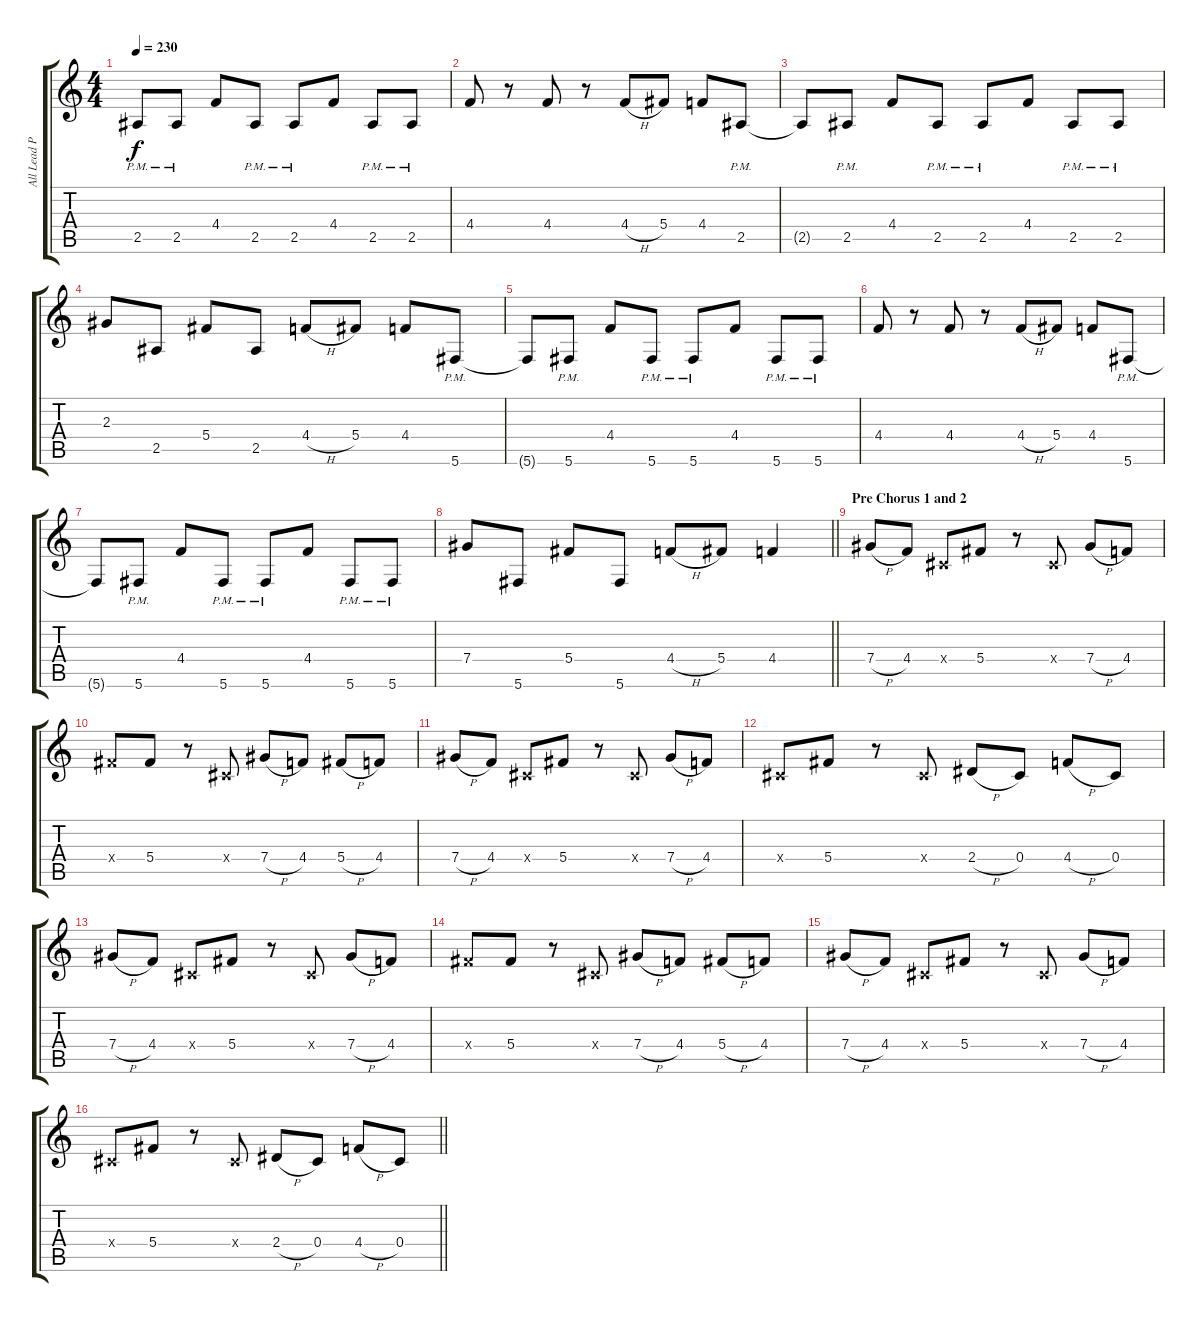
\track ("All Lead Parts" "All Lead P") {instrument distortionguitar}
\staff {score tabs}
\tuning (Eb4 Bb3 Gb3 Db3 Ab2 Db2) {hide}
\ts (4 4)
\tempo 230
\clef g2
\ks c
2.5{pm}.8{dy f} 2.5{pm}.8 4.4.8 2.5{pm}.8 2.5{pm}.8 4.4.8 2.5{pm}.8 2.5{pm}.8 |
4.4.8 r.8 4.4.8 r.8 4.4{h}.8 5.4.8 4.4.8 2.5{pm}.8 |
2.5{t}.8 2.5{pm}.8 4.4.8 2.5{pm}.8 2.5{pm}.8 4.4.8 2.5{pm}.8 2.5{pm}.8 |
2.3.8 2.5.8 5.4.8 2.5.8 4.4{h}.8 5.4.8 4.4.8 5.6{pm}.8 |
5.6{t}.8 5.6{pm}.8 4.4.8 5.6{pm}.8 5.6{pm}.8 4.4.8 5.6{pm}.8 5.6{pm}.8 |
4.4.8 r.8 4.4.8 r.8 4.4{h}.8 5.4.8 4.4.8 5.6{pm}.8 |
5.6{t}.8 5.6{pm}.8 4.4.8 5.6{pm}.8 5.6{pm}.8 4.4.8 5.6{pm}.8 5.6{pm}.8 |
\barLineRight lightlight
7.4.8 5.6.8 5.4.8 5.6.8 4.4{h}.8 5.4.8 4.4.4 |
\section ("" "Pre Chorus 1 and 2")
7.4{h}.8 4.4.8 0.4{x}.8 5.4.8 r.8 0.4{x}.8 7.4{h}.8 4.4.8 |
5.4{x}.8 5.4.8 r.8 0.4{x}.8 7.4{h}.8 4.4.8 5.4{h}.8 4.4.8 |
7.4{h}.8 4.4.8 0.4{x}.8 5.4.8 r.8 0.4{x}.8 7.4{h}.8 4.4.8 |
0.4{x}.8 5.4.8 r.8 0.4{x}.8 2.4{h}.8 0.4.8 4.4{h}.8 0.4.8 |
7.4{h}.8 4.4.8 0.4{x}.8 5.4.8 r.8 0.4{x}.8 7.4{h}.8 4.4.8 |
5.4{x}.8 5.4.8 r.8 0.4{x}.8 7.4{h}.8 4.4.8 5.4{h}.8 4.4.8 |
7.4{h}.8 4.4.8 0.4{x}.8 5.4.8 r.8 0.4{x}.8 7.4{h}.8 4.4.8 |
\barLineRight lightlight
0.4{x}.8 5.4.8 r.8 0.4{x}.8 2.4{h}.8 0.4.8 4.4{h}.8 0.4.8
